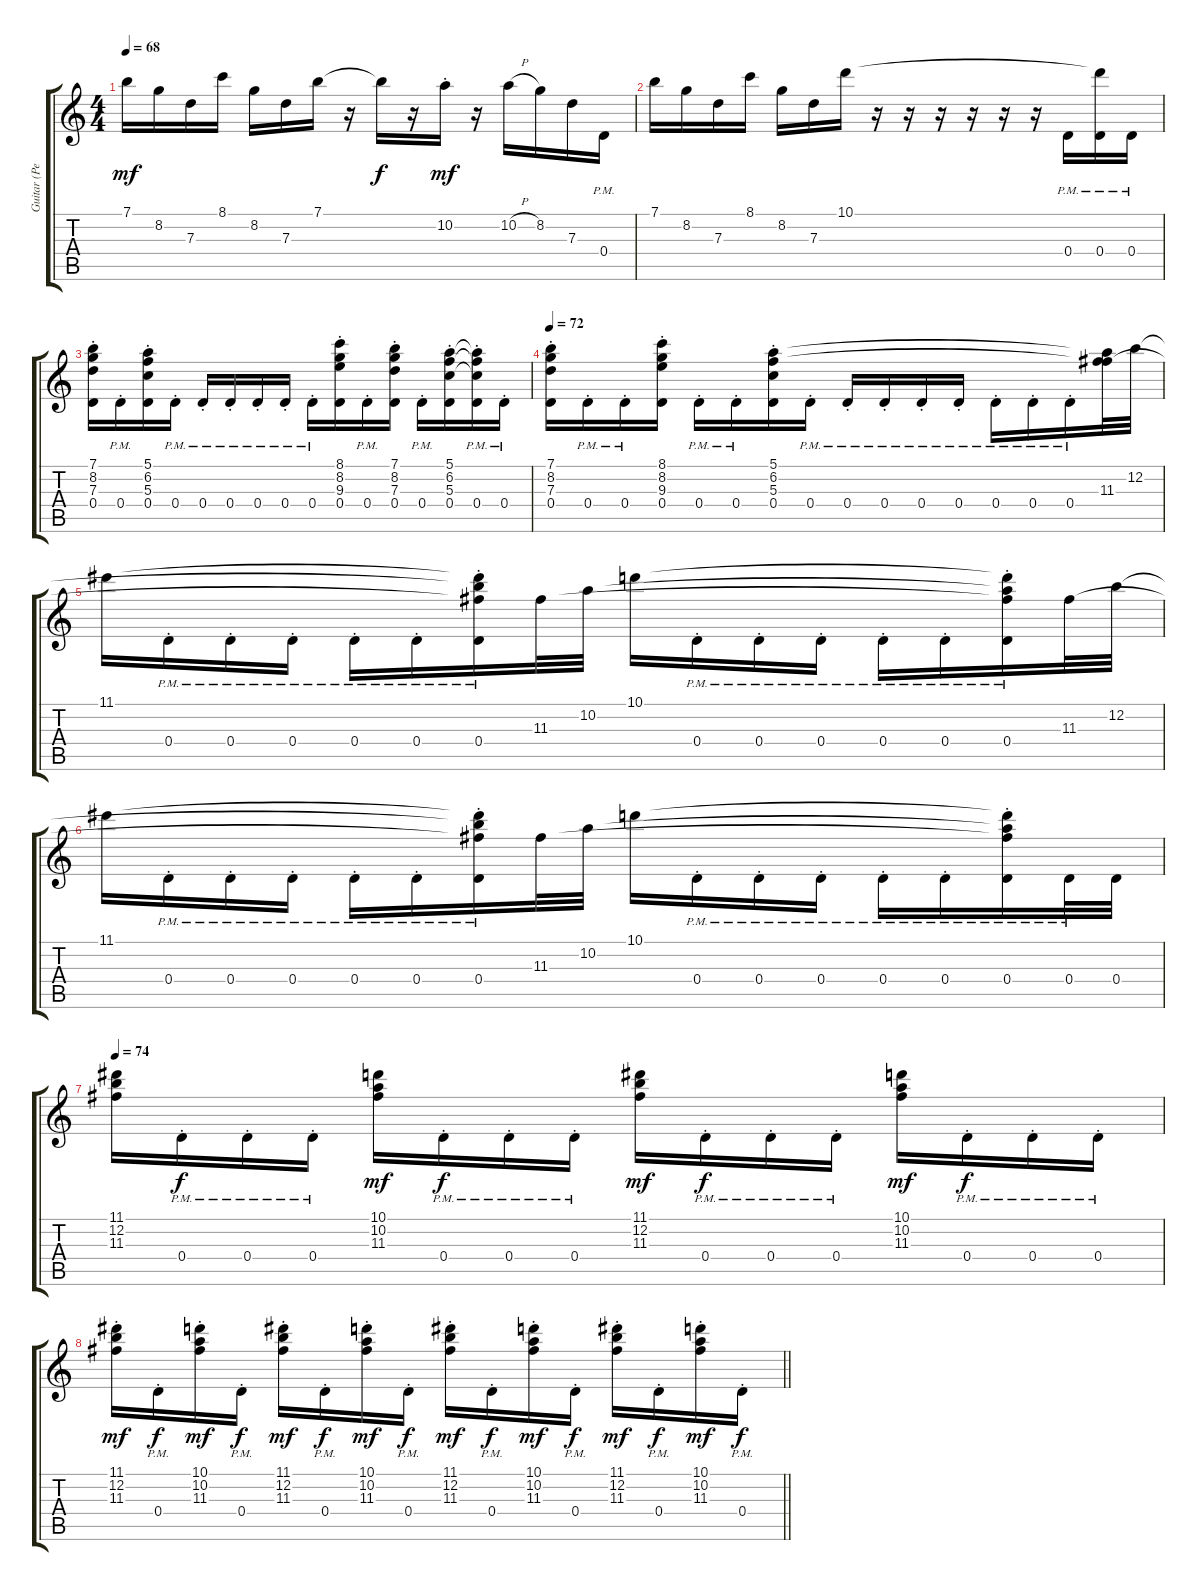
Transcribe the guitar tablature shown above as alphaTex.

\track ("Guitar (Pete)" "Guitar (Pe") {instrument overdrivenguitar}
\staff {score tabs}
\tuning (E4 B3 G3 D3 A2 E2) {hide}
\ts (4 4)
\tempo 68
\clef g2
\ks c
7.1.16{dy mf} 8.2.16 7.3.16 8.1.16 8.2.16 7.3.16 7.1.16 r.16 7.1{t}.16{dy f} r.16 10.2{st}.16{dy mf} r.16 10.2{h}.16 8.2.16 7.3.16 0.4{pm}.16 |
7.1.16 8.2.16 7.3.16 8.1.16 8.2.16 7.3.16 10.1.16 r.16 r.16 r.16 r.16 r.16 r.16 0.4{pm}.16 (10.1{t} 0.4{pm}).16 0.4{pm}.16 |
(7.1{st} 8.2{st} 7.3{st} 0.4{st}).16 0.4{pm st}.16 (5.1{st} 6.2{st} 5.3{st} 0.4{st}).16 0.4{pm st}.16 0.4{pm st}.16 0.4{pm st}.16 0.4{pm st}.16 0.4{pm st}.16 0.4{pm st}.16 (8.1{st} 8.2{st} 9.3{st} 0.4{st}).16 0.4{pm st}.16 (7.1{st} 8.2{st} 7.3{st} 0.4{st}).16 0.4{pm st}.16 (5.1{st} 6.2{st} 5.3{st} 0.4{st}).16 (5.1{t} 6.2{t} 5.3{t} 0.4{pm st}).16 0.4{pm st}.16 |
\tempo 72
(7.1{st} 8.2{st} 7.3{st} 0.4{st}).16 0.4{pm st}.16 0.4{pm st}.16 (8.1{st} 8.2{st} 9.3{st} 0.4{st}).16 0.4{pm st}.16 0.4{pm st}.16 (5.1{st} 6.2{st} 5.3{st} 0.4{st}).16 0.4{pm st}.16 0.4{pm st}.16 0.4{pm st}.16 0.4{pm st}.16 0.4{pm st}.16 0.4{pm st}.16 0.4{pm st}.16 0.4{pm st}.16 (5.1{t} 6.2{t} 11.3).32 12.2.32 |
11.1.16 0.4{pm st}.16 0.4{pm st}.16 0.4{pm st}.16 0.4{pm st}.16 0.4{pm st}.16 (11.1{t} 12.2{t} 11.3{t} 0.4{pm st}).16 11.3.32 10.2.32 10.1.16 0.4{pm st}.16 0.4{pm st}.16 0.4{pm st}.16 0.4{pm st}.16 0.4{pm st}.16 (10.1{t} 10.2{t} 11.3{t} 0.4{pm st}).16 11.3.32 12.2.32 |
11.1.16 0.4{pm st}.16 0.4{pm st}.16 0.4{pm st}.16 0.4{pm st}.16 0.4{pm st}.16 (11.1{t} 12.2{t} 11.3{t} 0.4{pm st}).16 11.3.32 10.2.32 10.1.16 0.4{pm st}.16 0.4{pm st}.16 0.4{pm st}.16 0.4{pm st}.16 0.4{pm st}.16 (10.1{t} 10.2{t} 11.3{t} 0.4{pm st}).16 0.4{pm}.32 0.4.32 |
\tempo 74
(11.1 12.2 11.3).16 0.4{pm st}.16{dy f} 0.4{pm st}.16 0.4{pm st}.16 (10.1 10.2 11.3).16{dy mf} 0.4{pm st}.16{dy f} 0.4{pm st}.16 0.4{pm st}.16 (11.1 12.2 11.3).16{dy mf} 0.4{pm st}.16{dy f} 0.4{pm st}.16 0.4{pm st}.16 (10.1 10.2 11.3).16{dy mf} 0.4{pm st}.16{dy f} 0.4{pm st}.16 0.4{pm st}.16 |
\barLineRight lightlight
(11.1{st} 12.2{st} 11.3{st}).16{dy mf} 0.4{pm st}.16{dy f} (10.1{st} 10.2{st} 11.3{st}).16{dy mf} 0.4{pm st}.16{dy f} (11.1{st} 12.2{st} 11.3{st}).16{dy mf} 0.4{pm st}.16{dy f} (10.1{st} 10.2{st} 11.3{st}).16{dy mf} 0.4{pm st}.16{dy f} (11.1{st} 12.2{st} 11.3{st}).16{dy mf} 0.4{pm st}.16{dy f} (10.1{st} 10.2{st} 11.3{st}).16{dy mf} 0.4{pm st}.16{dy f} (11.1{st} 12.2{st} 11.3{st}).16{dy mf} 0.4{pm st}.16{dy f} (10.1{st} 10.2{st} 11.3{st}).16{dy mf} 0.4{pm st}.16{dy f}
